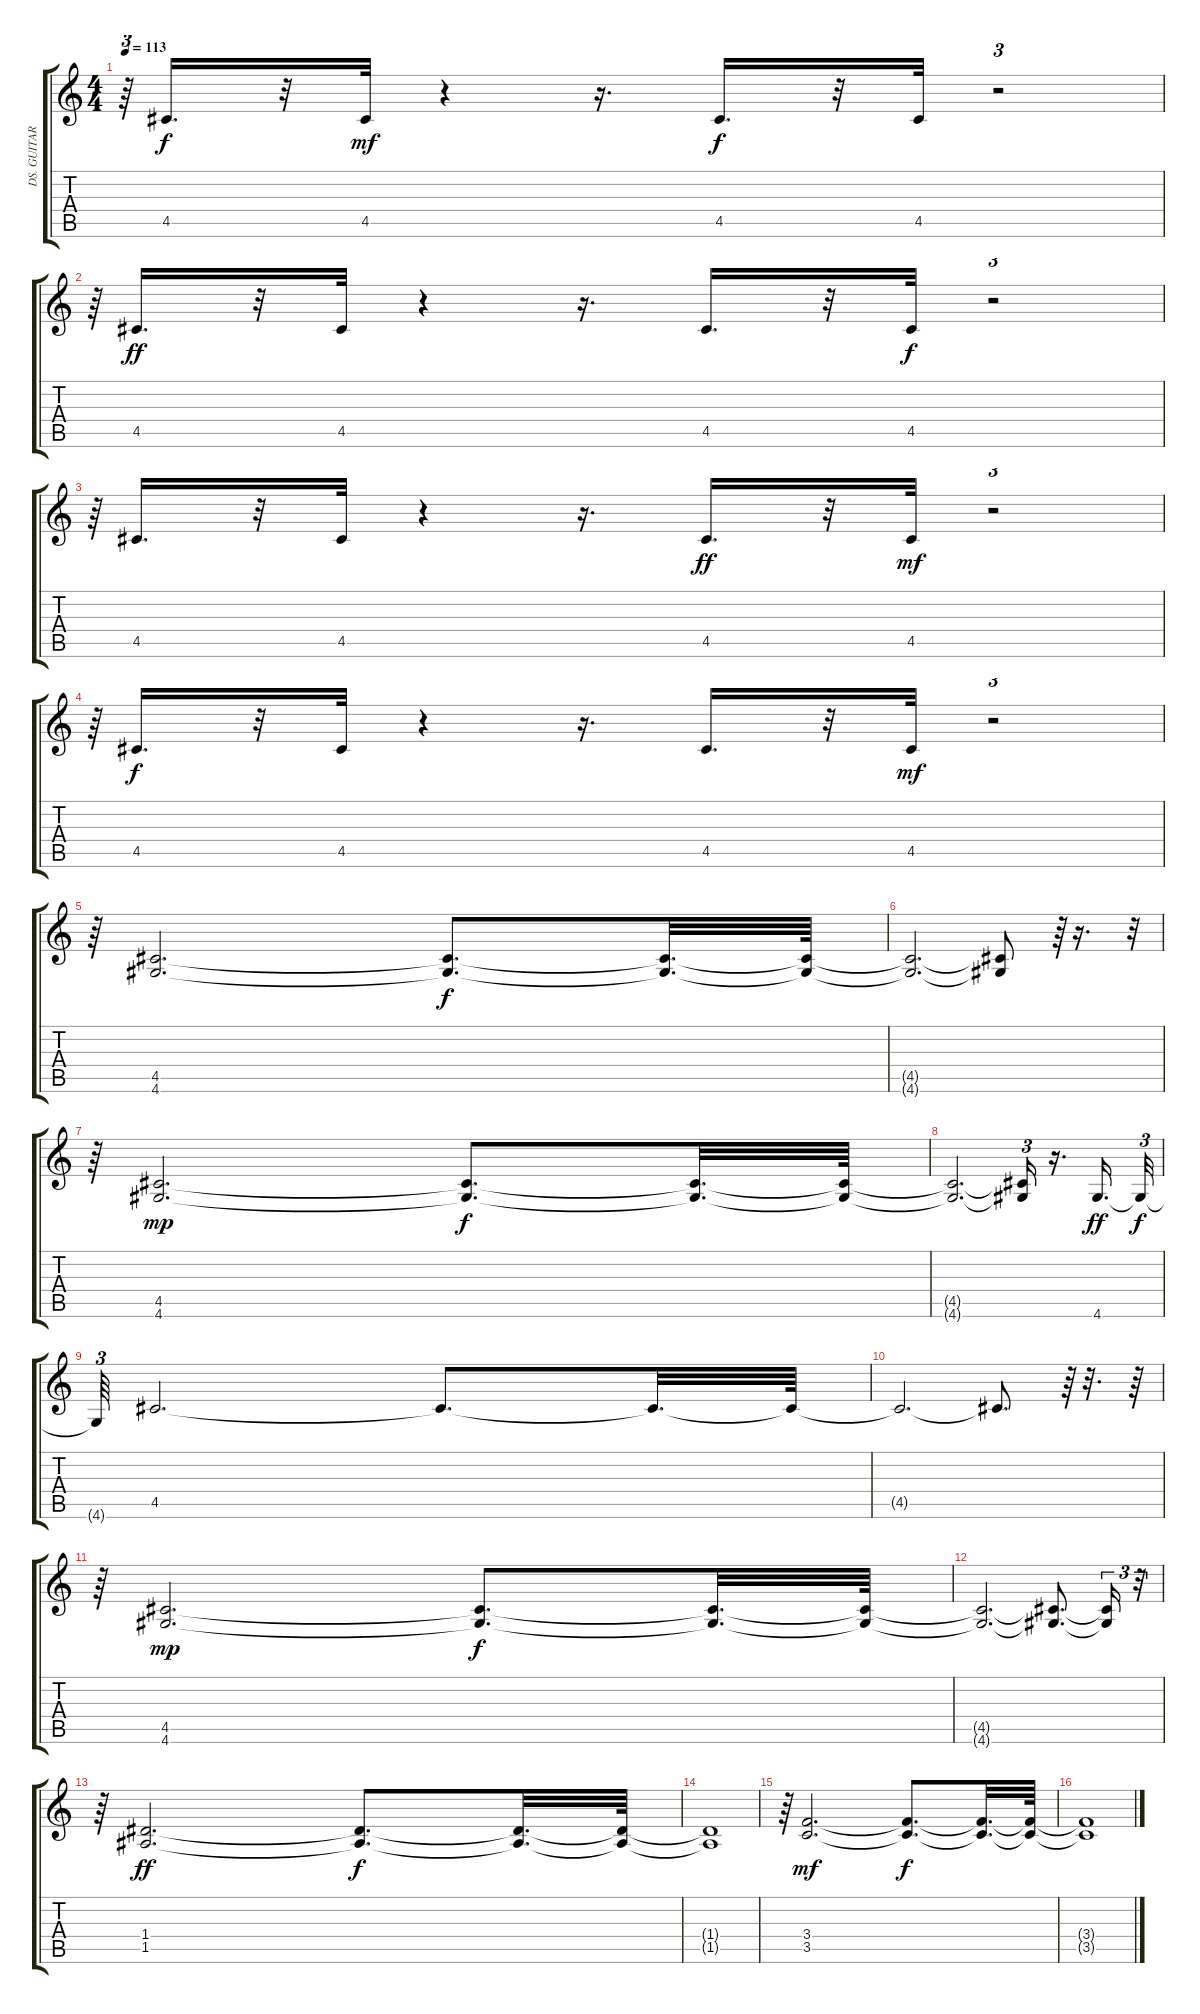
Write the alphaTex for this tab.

\track ("DS. GUITAR" "DS. GUITAR") {instrument distortionguitar}
\staff {score tabs}
\tuning (E4 B3 G3 D3 A2 E2) {hide}
\ts (4 4)
\tempo 113
\clef g2
\ks c
r.64{tu (3 2) dy f} 4.5.16{d} r.32 4.5.32{dy mf} r.4 r.16{d} 4.5.16{d dy f} r.32 4.5.32 r.2{tu (3 2)} |
r.64{tu (3 2)} 4.5.16{d dy ff} r.32 4.5.32 r.4 r.16{d} 4.5.16{d} r.32 4.5.32{dy f} r.2{tu (3 2)} |
r.64{tu (3 2)} 4.5.16{d} r.32 4.5.32 r.4 r.16{d} 4.5.16{d dy ff} r.32 4.5.32{dy mf} r.2{tu (3 2)} |
r.64{tu (3 2)} 4.5.16{d dy f} r.32 4.5.32 r.4 r.16{d} 4.5.16{d} r.32 4.5.32{dy mf} r.2{tu (3 2)} |
r.64{tu (3 2)} (4.5 4.6).2{d} (4.5{t} 4.6{t}).8{d dy f} (4.5{t} 4.6{t}).32{d} (4.5{t} 4.6{t}).64 |
(4.5{t} 4.6{t}).2{d} (4.5{t} 4.6{t}).8 r.64{tu (3 2)} r.16{d} r.32{tu (3 2)} |
r.64{tu (3 2)} (4.5 4.6).2{d dy mp} (4.5{t} 4.6{t}).8{d dy f} (4.5{t} 4.6{t}).32{d} (4.5{t} 4.6{t}).64 |
(4.5{t} 4.6{t}).2{d} (4.5{t} 4.6{t}).16{tu (3 2)} r.16{d} 4.6.16{d dy ff} 4.6{t}.32{tu (3 2) dy f} |
4.6{t}.64{tu (3 2)} 4.5.2{d} 4.5{t}.8{d} 4.5{t}.32{d} 4.5{t}.64 |
4.5{t}.2{d} 4.5{t}.8{d} r.64{tu (3 2)} r.32{d} r.64 |
r.64{tu (3 2)} (4.5 4.6).2{d dy mp} (4.5{t} 4.6{t}).8{d dy f} (4.5{t} 4.6{t}).32{d} (4.5{t} 4.6{t}).64 |
(4.5{t} 4.6{t}).2{d} (4.5{t} 4.6{t}).8{d} (4.5{t} 4.6{t}).16{tu (3 2)} r.32{tu (3 2)} |
r.64{tu (3 2)} (1.4 1.5).2{d dy ff} (1.4{t} 1.5{t}).8{d dy f} (1.4{t} 1.5{t}).32{d} (1.4{t} 1.5{t}).64 |
(1.4{t} 1.5{t}).1 |
r.64{tu (3 2)} (3.4 3.5).2{d dy mf} (3.4{t} 3.5{t}).8{d dy f} (3.4{t} 3.5{t}).32{d} (3.4{t} 3.5{t}).64 |
(3.4{t} 3.5{t}).1
